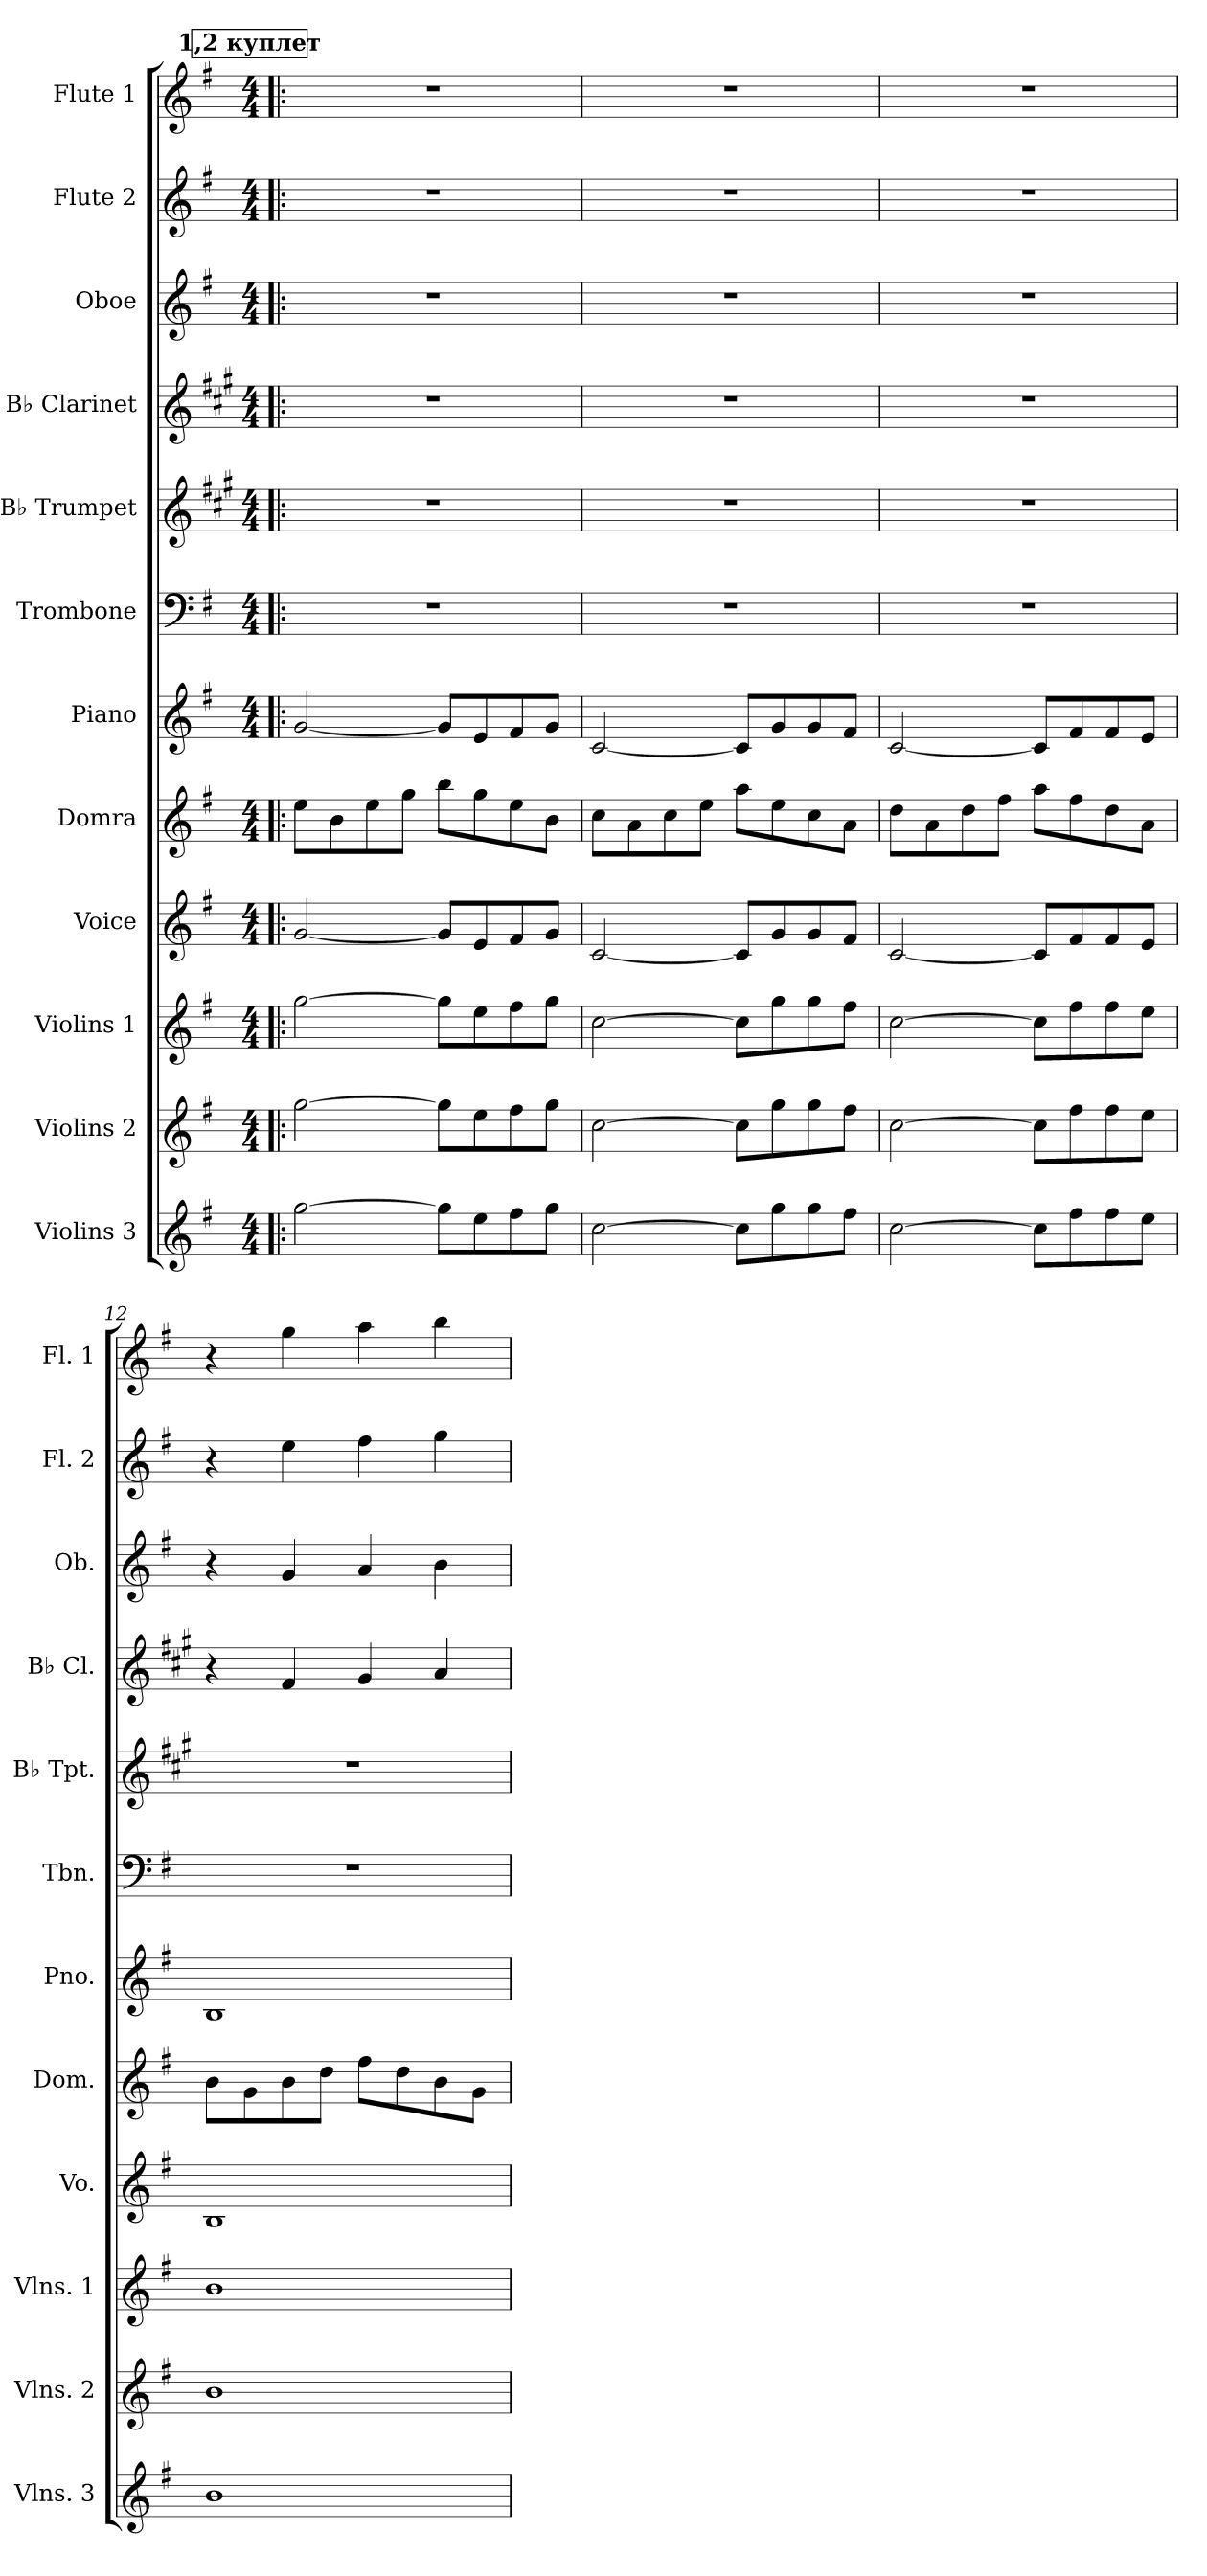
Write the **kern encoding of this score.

**kern	**kern	**kern	**kern	**kern	**kern	**kern	**kern	**kern	**kern	**kern	**kern
*part12	*part11	*part10	*part9	*part8	*part7	*part6	*part5	*part4	*part3	*part2	*part1
*staff12	*staff11	*staff10	*staff9	*staff8	*staff7	*staff6	*staff5	*staff4	*staff3	*staff2	*staff1
*I"Violins 3	*I"Violins 2	*I"Violins 1	*I"Voice	*I"Domra	*I"Piano	*I"Trombone	*I"B♭ Trumpet	*I"B♭ Clarinet	*I"Oboe	*I"Flute 2	*I"Flute 1
*I'Vlns. 3	*I'Vlns. 2	*I'Vlns. 1	*I'Vo.	*I'Dom.	*I'Pno.	*I'Tbn.	*I'B♭ Tpt.	*I'B♭ Cl.	*I'Ob.	*I'Fl. 2	*I'Fl. 1
*clefG2	*clefG2	*clefG2	*clefG2	*clefG2	*clefG2	*clefF4	*clefG2	*clefG2	*clefG2	*clefG2	*clefG2
*	*	*	*	*	*	*	*ITrd1c2	*ITrd1c2	*	*	*
*k[f#]	*k[f#]	*k[f#]	*k[f#]	*k[f#]	*k[f#]	*k[f#]	*k[f#]	*k[f#]	*k[f#]	*k[f#]	*k[f#]
*M4/4	*M4/4	*M4/4	*M4/4	*M4/4	*M4/4	*M4/4	*M4/4	*M4/4	*M4/4	*M4/4	*M4/4
!!LO:REH:place=s1:a:B:fs=14:t=1,2 куплет
=9!|:	=9!|:	=9!|:	=9!|:	=9!|:	=9!|:	=9!|:	=9!|:	=9!|:	=9!|:	=9!|:	=9!|:
[2gg\	[2gg\	[2gg\	[2g/	8ee\L	[2g/	1r	1r	1r	1r	1r	1r
.	.	.	.	8b\	.	.	.	.	.	.	.
.	.	.	.	8ee\	.	.	.	.	.	.	.
.	.	.	.	8gg\J	.	.	.	.	.	.	.
8gg\L]	8gg\L]	8gg\L]	8g/L]	8bb\L	8g/L]	.	.	.	.	.	.
8ee\	8ee\	8ee\	8e/	8gg\	8e/	.	.	.	.	.	.
8ff#\	8ff#\	8ff#\	8f#/	8ee\	8f#/	.	.	.	.	.	.
8gg\J	8gg\J	8gg\J	8g/J	8b\J	8g/J	.	.	.	.	.	.
=10	=10	=10	=10	=10	=10	=10	=10	=10	=10	=10	=10
[2cc\	[2cc\	[2cc\	[2c/	8cc\L	[2c/	1r	1r	1r	1r	1r	1r
.	.	.	.	8a\	.	.	.	.	.	.	.
.	.	.	.	8cc\	.	.	.	.	.	.	.
.	.	.	.	8ee\J	.	.	.	.	.	.	.
8cc\L]	8cc\L]	8cc\L]	8c/L]	8aa\L	8c/L]	.	.	.	.	.	.
8gg\	8gg\	8gg\	8g/	8ee\	8g/	.	.	.	.	.	.
8gg\	8gg\	8gg\	8g/	8cc\	8g/	.	.	.	.	.	.
8ff#\J	8ff#\J	8ff#\J	8f#/J	8a\J	8f#/J	.	.	.	.	.	.
!!LO:PB:g=z
=11	=11	=11	=11	=11	=11	=11	=11	=11	=11	=11	=11
[2cc\	[2cc\	[2cc\	[2c/	8dd\L	[2c/	1r	1r	1r	1r	1r	1r
.	.	.	.	8a\	.	.	.	.	.	.	.
.	.	.	.	8dd\	.	.	.	.	.	.	.
.	.	.	.	8ff#\J	.	.	.	.	.	.	.
8cc\L]	8cc\L]	8cc\L]	8c/L]	8aa\L	8c/L]	.	.	.	.	.	.
8ff#\	8ff#\	8ff#\	8f#/	8ff#\	8f#/	.	.	.	.	.	.
8ff#\	8ff#\	8ff#\	8f#/	8dd\	8f#/	.	.	.	.	.	.
8ee\J	8ee\J	8ee\J	8e/J	8a\J	8e/J	.	.	.	.	.	.
=12	=12	=12	=12	=12	=12	=12	=12	=12	=12	=12	=12
1b	1b	1b	1B	8b\L	1B	1r	1r	4r	4r	4r	4r
.	.	.	.	8g\	.	.	.	.	.	.	.
.	.	.	.	8b\	.	.	.	4e/	4g/	4ee\	4gg\
.	.	.	.	8dd\J	.	.	.	.	.	.	.
.	.	.	.	8ff#\L	.	.	.	4f#/	4a/	4ff#\	4aa\
.	.	.	.	8dd\	.	.	.	.	.	.	.
.	.	.	.	8b\	.	.	.	4g/	4b\	4gg\	4bb\
.	.	.	.	8g\J	.	.	.	.	.	.	.
=	=	=	=	=	=	=	=	=	=	=	=
*-	*-	*-	*-	*-	*-	*-	*-	*-	*-	*-	*-
